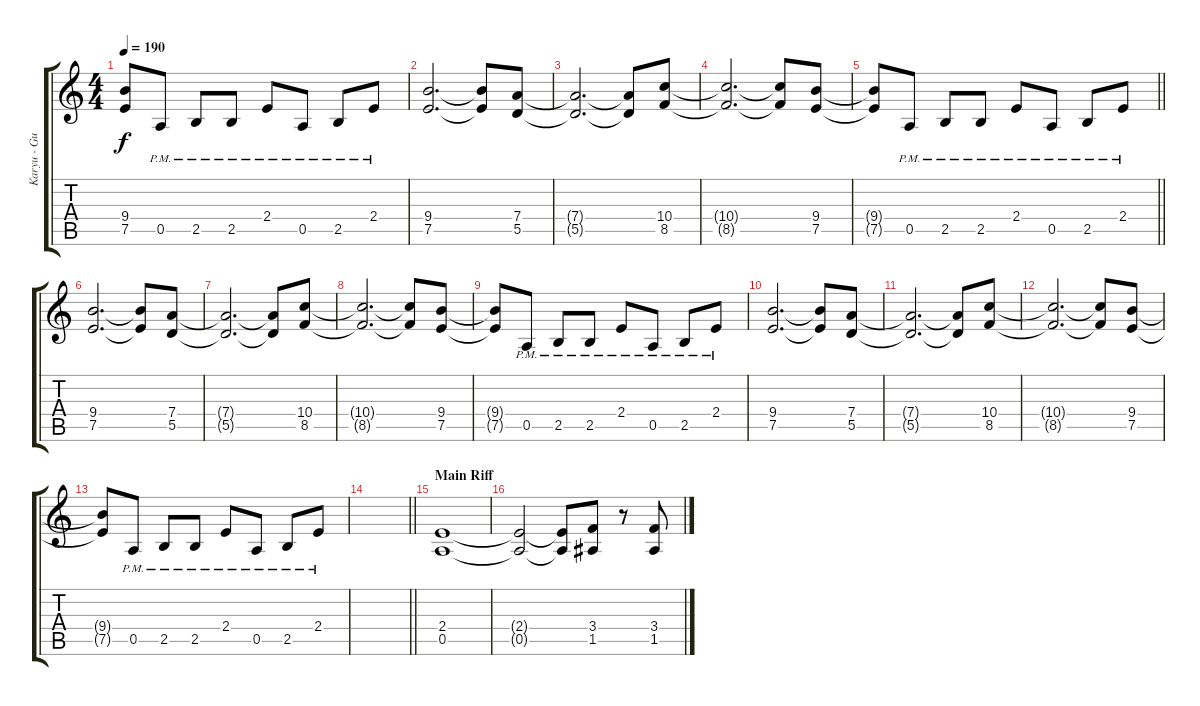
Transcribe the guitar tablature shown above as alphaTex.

\track ("Karyu - Guitar 2" "Karyu - Gu") {instrument distortionguitar}
\staff {score tabs}
\tuning (E4 B3 G3 D3 A2 E2) {hide}
\ts (4 4)
\tempo 190
\clef g2
\ks c
(9.4{t} 7.5{t}).8{dy f} 0.5{pm}.8 2.5{pm}.8 2.5{pm}.8 2.4{pm}.8 0.5{pm}.8 2.5{pm}.8 2.4{pm}.8 |
(9.4 7.5).2{d} (9.4{t} 7.5{t}).8 (7.4 5.5).8 |
(7.4{t} 5.5{t}).2{d} (7.4{t} 5.5{t}).8 (10.4 8.5).8 |
(10.4{t} 8.5{t}).2{d} (10.4{t} 8.5{t}).8 (9.4 7.5).8 |
\barLineRight lightlight
(9.4{t} 7.5{t}).8 0.5{pm}.8 2.5{pm}.8 2.5{pm}.8 2.4{pm}.8 0.5{pm}.8 2.5{pm}.8 2.4{pm}.8 |
\section ("" "")
(9.4 7.5).2{d} (9.4{t} 7.5{t}).8 (7.4 5.5).8 |
(7.4{t} 5.5{t}).2{d} (7.4{t} 5.5{t}).8 (10.4 8.5).8 |
(10.4{t} 8.5{t}).2{d} (10.4{t} 8.5{t}).8 (9.4 7.5).8 |
(9.4{t} 7.5{t}).8 0.5{pm}.8 2.5{pm}.8 2.5{pm}.8 2.4{pm}.8 0.5{pm}.8 2.5{pm}.8 2.4{pm}.8 |
(9.4 7.5).2{d} (9.4{t} 7.5{t}).8 (7.4 5.5).8 |
(7.4{t} 5.5{t}).2{d} (7.4{t} 5.5{t}).8 (10.4 8.5).8 |
(10.4{t} 8.5{t}).2{d} (10.4{t} 8.5{t}).8 (9.4 7.5).8 |
(9.4{t} 7.5{t}).8 0.5{pm}.8 2.5{pm}.8 2.5{pm}.8 2.4{pm}.8 0.5{pm}.8 2.5{pm}.8 2.4{pm}.8 |
\barLineRight lightlight
|
\section ("" "Main Riff")
(2.4 0.5).1 |
(2.4{t} 0.5{t}).2 (2.4{t} 0.5{t}).8 (3.4 1.5).8 r.8 (3.4 1.5).8
